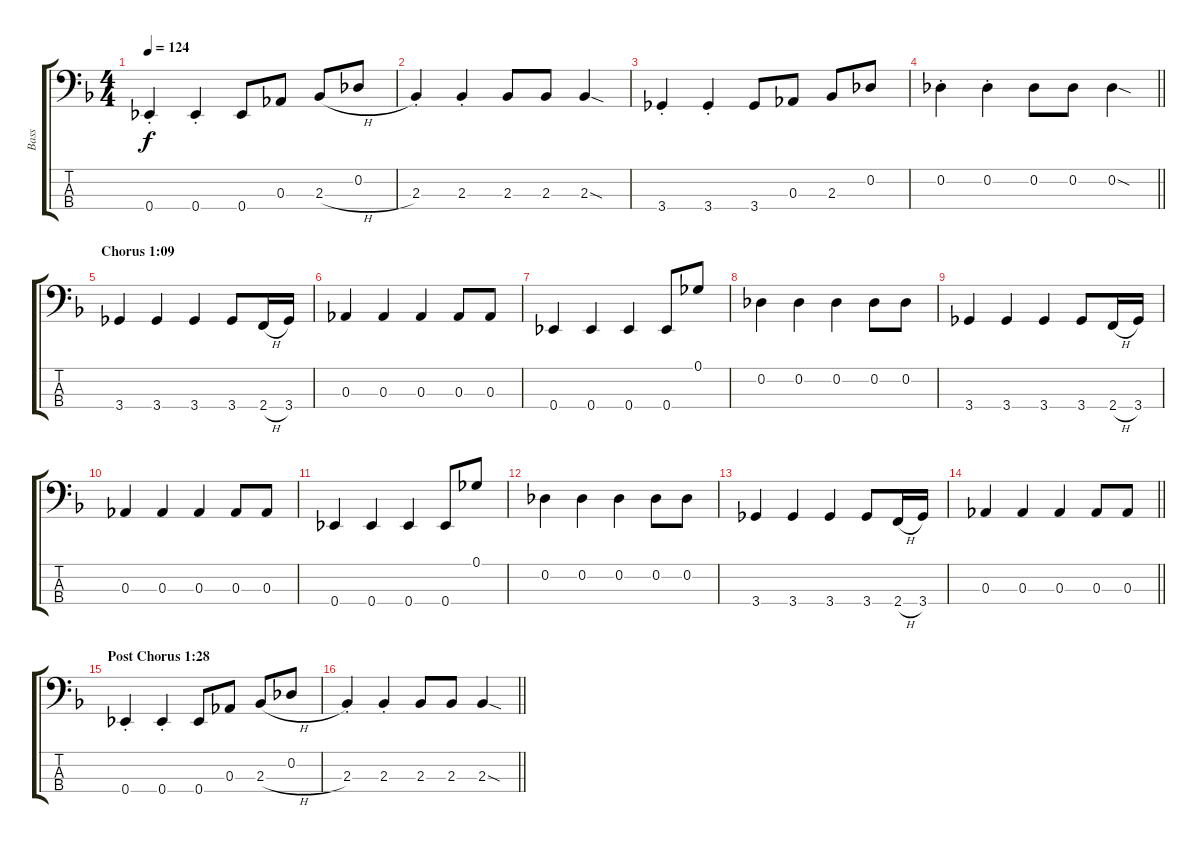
\track ("Bass" "Bass") {instrument electricbassfinger}
\staff {score tabs}
\tuning (Gb2 Db2 Ab1 Eb1) {hide}
\ts (4 4)
\tempo 124
\clef f4
\ks f
0.4{st}.4{dy f} 0.4{st}.4 0.4.8 0.3.8 2.3{h}.8 0.2.8 |
2.3{st}.4 2.3{st}.4 2.3.8 2.3.8 2.3{sod}.4 |
3.4{st}.4 3.4{st}.4 3.4.8 0.3.8 2.3.8 0.2.8 |
\barLineRight lightlight
0.2{st}.4 0.2{st}.4 0.2.8 0.2.8 0.2{sod}.4 |
\section ("" "Chorus 1:09")
3.4.4 3.4.4 3.4.4 3.4.8 2.4{h}.16 3.4.16 |
0.3.4 0.3.4 0.3.4 0.3.8 0.3.8 |
0.4.4 0.4.4 0.4.4 0.4.8 0.1.8 |
0.2.4 0.2.4 0.2.4 0.2.8 0.2.8 |
3.4.4 3.4.4 3.4.4 3.4.8 2.4{h}.16 3.4.16 |
0.3.4 0.3.4 0.3.4 0.3.8 0.3.8 |
0.4.4 0.4.4 0.4.4 0.4.8 0.1.8 |
0.2.4 0.2.4 0.2.4 0.2.8 0.2.8 |
3.4.4 3.4.4 3.4.4 3.4.8 2.4{h}.16 3.4.16 |
\barLineRight lightlight
0.3.4 0.3.4 0.3.4 0.3.8 0.3.8 |
\section ("" "Post Chorus 1:28")
0.4{st}.4 0.4{st}.4 0.4.8 0.3.8 2.3{h}.8 0.2.8 |
\barLineRight lightlight
2.3{st}.4 2.3{st}.4 2.3.8 2.3.8 2.3{sod}.4
